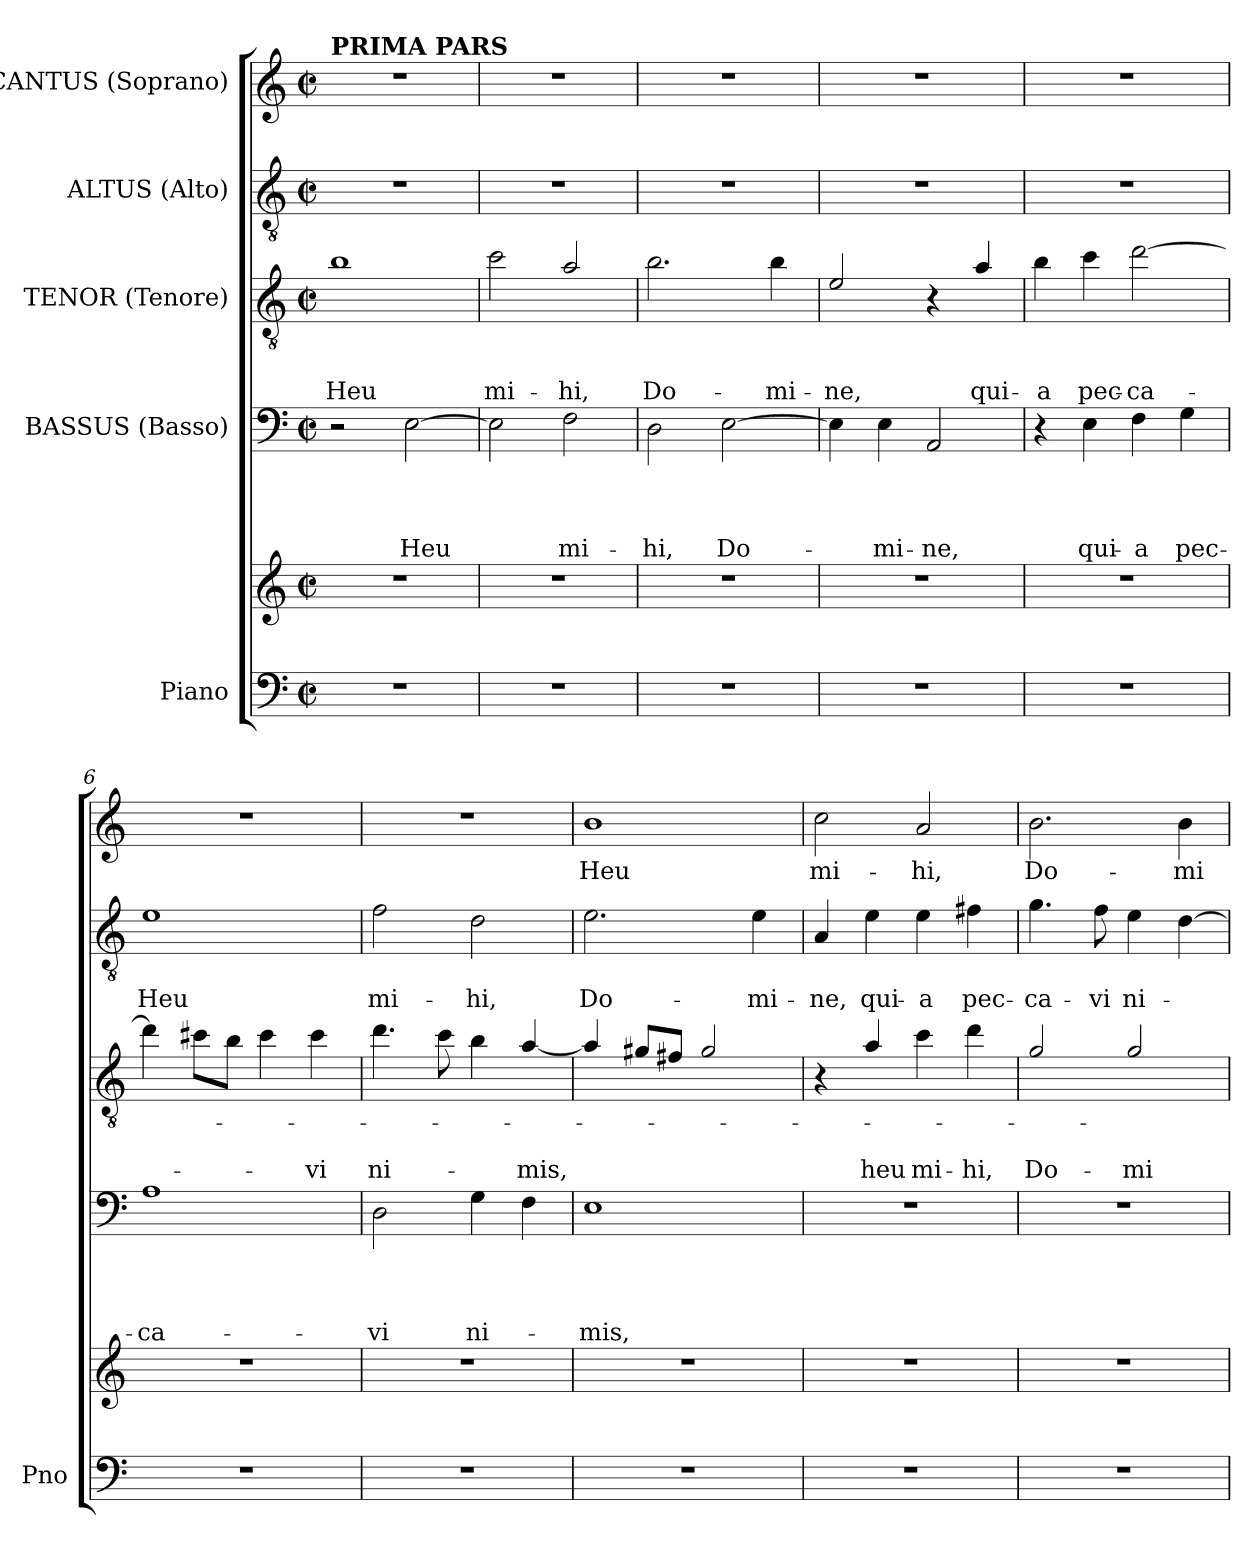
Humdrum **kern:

**kern	**kern	**kern	**text	**text	**text	**text	**kern	**text	**text	**text	**kern	**text	**text	**kern	**text
*part5	*part5	*part4	*part4	*part4	*part4	*part4	*part3	*part3	*part3	*part3	*part2	*part2	*part2	*part1	*part1
*staff6	*staff5	*staff4	*staff4	*staff4	*staff4	*staff4	*staff3	*staff3	*staff3	*staff3	*staff2	*staff2	*staff2	*staff1	*staff1
*I"Piano	*	*I"BASSUS (Basso)	*	*	*	*	*I"TENOR (Tenore)	*	*	*	*I"ALTUS (Alto)	*	*	*I"CANTUS (Soprano)	*
*I'Pno	*	*	*	*	*	*	*	*	*	*	*	*	*	*	*
*clefF4	*clefG2	*clefF4	*	*	*	*	*clefGv2	*	*	*	*clefGv2	*	*	*clefG2	*
*	*	*	*	*	*	*	*ITrd8c14	*	*	*	*	*	*	*	*
*k[]	*k[]	*k[]	*	*	*	*	*k[]	*	*	*	*k[]	*	*	*k[]	*
*C:	*C:	*C:	*	*	*	*	*C:	*	*	*	*C:	*	*	*C:	*
*M2/2	*M2/2	*M2/2	*	*	*	*	*M2/2	*	*	*	*M2/2	*	*	*M2/2	*
*met(c|)	*met(c|)	*met(c|)	*	*	*	*	*met(c|)	*	*	*	*met(c|)	*	*	*met(c|)	*
=1	=1	=1	=1	=1	=1	=1	=1	=1	=1	=1	=1	=1	=1	=1	=1
!	!	!	!	!	!	!	!	!	!	!	!	!	!	!LO:TX:a:B:t=PRIMA PARS	!
1r	1r	2r	.	.	.	.	1B	.	.	Heu	1r	.	.	1r	.
.	.	[2E\	.	.	.	Heu	.	.	.	.	.	.	.	.	.
=2	=2	=2	=2	=2	=2	=2	=2	=2	=2	=2	=2	=2	=2	=2	=2
1r	1r	2E\]	.	.	.	.	2c\	.	.	mi-	1r	.	.	1r	.
.	.	2F\	.	.	.	mi-	2A/	.	.	-hi,	.	.	.	.	.
=3	=3	=3	=3	=3	=3	=3	=3	=3	=3	=3	=3	=3	=3	=3	=3
1r	1r	2D\	.	.	.	-hi,	2.B\	.	.	Do-	1r	.	.	1r	.
.	.	[2E\	.	.	.	Do-	.	.	.	.	.	.	.	.	.
.	.	.	.	.	.	.	4B\	.	.	-mi-	.	.	.	.	.
=4	=4	=4	=4	=4	=4	=4	=4	=4	=4	=4	=4	=4	=4	=4	=4
1r	1r	4E\]	.	.	.	.	2E/	.	.	-ne,	1r	.	.	1r	.
.	.	4E\	.	.	.	-mi-	.	.	.	.	.	.	.	.	.
.	.	2AA/	.	.	.	-ne,	4r	.	.	.	.	.	.	.	.
.	.	.	.	.	.	.	4A/	.	.	qui-	.	.	.	.	.
=5	=5	=5	=5	=5	=5	=5	=5	=5	=5	=5	=5	=5	=5	=5	=5
1r	1r	4r	.	.	.	.	4B\	.	.	-a	1r	.	.	1r	.
.	.	4E\	.	.	.	qui-	4c\	.	.	pec-	.	.	.	.	.
.	.	4F\	.	.	.	-a	[2d\	.	.	-ca-	.	.	.	.	.
.	.	4G\	.	.	.	pec-	.	.	.	.	.	.	.	.	.
!!LO:LB:g=z
=6	=6	=6	=6	=6	=6	=6	=6	=6	=6	=6	=6	=6	=6	=6	=6
1r	1r	1A	.	.	.	-ca-	4d\]	­-	.	.	1e	.	Heu	1r	.
.	.	.	.	.	.	.	8c#X\L	.	.	.	.	.	.	.	.
.	.	.	.	.	.	.	8B\J	.	.	.	.	.	.	.	.
.	.	.	.	.	.	.	4c#\	.	.	.	.	.	.	.	.
.	.	.	.	.	.	.	4c#\	.	.	-vi	.	.	.	.	.
=7	=7	=7	=7	=7	=7	=7	=7	=7	=7	=7	=7	=7	=7	=7	=7
1r	1r	2D\	.	.	.	-vi	4.d\	.	.	ni-	2f\	.	mi-	1r	.
.	.	.	.	.	.	.	8c\	.	.	.	.	.	.	.	.
.	.	4G\	.	.	.	ni-	4B\	.	.	.	2d\	.	-hi,	.	.
.	.	4F\	.	.	.	.	[4A/	.	.	-mis,	.	.	.	.	.
=8	=8	=8	=8	=8	=8	=8	=8	=8	=8	=8	=8	=8	=8	=8	=8
1r	1r	1E	.	.	.	-mis,	4A/]	.	.	.	2.e\	.	Do-	1b	Heu
.	.	.	.	.	.	.	8G#X/L	.	.	.	.	.	.	.	.
.	.	.	.	.	.	.	8F#X/J	.	.	.	.	.	.	.	.
.	.	.	.	.	.	.	2G#/	.	.	.	.	.	.	.	.
.	.	.	.	.	.	.	.	.	.	.	4e\	.	-mi-	.	.
=9	=9	=9	=9	=9	=9	=9	=9	=9	=9	=9	=9	=9	=9	=9	=9
1r	1r	1r	.	.	.	.	4r	.	.	.	4A/	.	-ne,	2cc\	mi-
.	.	.	.	.	.	.	4A/	.	.	heu	4e\	.	qui-	.	.
.	.	.	.	.	.	.	4c\	.	.	mi-	4e\	.	-a	2a/	-hi,
.	.	.	.	.	.	.	4d\	.	.	-hi,	4f#\	.	pec-	.	.
=10	=10	=10	=10	=10	=10	=10	=10	=10	=10	=10	=10	=10	=10	=10	=10
1r	1r	1r	.	.	.	.	2G/	.	.	Do-	4.g\	.	-ca-	2.b\	Do-
.	.	.	.	.	.	.	.	.	.	.	8f\	.	-vi	.	.
.	.	.	.	.	.	.	2G/	.	.	-mi-	4e\	.	ni-	.	.
.	.	.	.	.	.	.	.	.	.	.	[4d\	.	.	4b\	-mi-
=	=	=	=	=	=	=	=	=	=	=	=	=	=	=	=
*-	*-	*-	*-	*-	*-	*-	*-	*-	*-	*-	*-	*-	*-	*-	*-
